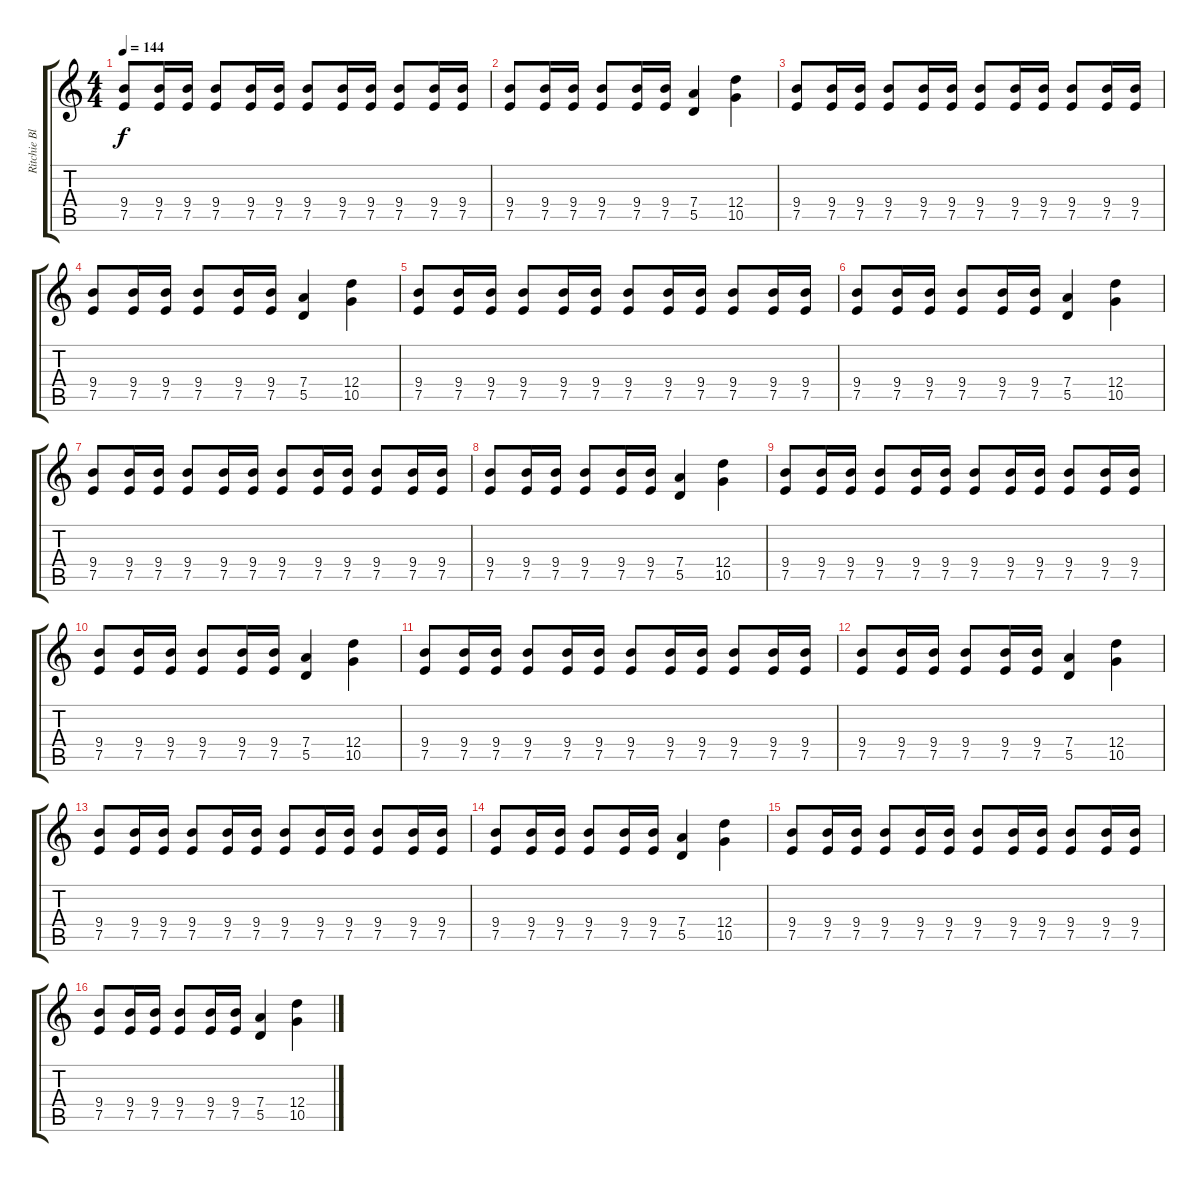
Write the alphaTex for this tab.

\track ("Ritchie Blackmore" "Ritchie Bl") {instrument distortionguitar}
\staff {score tabs}
\tuning (E4 B3 G3 D3 A2 E2) {hide}
\ts (4 4)
\tempo 144
\clef g2
\ks c
(9.4 7.5).8{dy f} (9.4 7.5).16 (9.4 7.5).16 (9.4 7.5).8 (9.4 7.5).16 (9.4 7.5).16 (9.4 7.5).8 (9.4 7.5).16 (9.4 7.5).16 (9.4 7.5).8 (9.4 7.5).16 (9.4 7.5).16 |
(9.4 7.5).8 (9.4 7.5).16 (9.4 7.5).16 (9.4 7.5).8 (9.4 7.5).16 (9.4 7.5).16 (7.4 5.5).4 (12.4 10.5).4 |
(9.4 7.5).8 (9.4 7.5).16 (9.4 7.5).16 (9.4 7.5).8 (9.4 7.5).16 (9.4 7.5).16 (9.4 7.5).8 (9.4 7.5).16 (9.4 7.5).16 (9.4 7.5).8 (9.4 7.5).16 (9.4 7.5).16 |
(9.4 7.5).8 (9.4 7.5).16 (9.4 7.5).16 (9.4 7.5).8 (9.4 7.5).16 (9.4 7.5).16 (7.4 5.5).4 (12.4 10.5).4 |
(9.4 7.5).8 (9.4 7.5).16 (9.4 7.5).16 (9.4 7.5).8 (9.4 7.5).16 (9.4 7.5).16 (9.4 7.5).8 (9.4 7.5).16 (9.4 7.5).16 (9.4 7.5).8 (9.4 7.5).16 (9.4 7.5).16 |
(9.4 7.5).8 (9.4 7.5).16 (9.4 7.5).16 (9.4 7.5).8 (9.4 7.5).16 (9.4 7.5).16 (7.4 5.5).4 (12.4 10.5).4 |
(9.4 7.5).8 (9.4 7.5).16 (9.4 7.5).16 (9.4 7.5).8 (9.4 7.5).16 (9.4 7.5).16 (9.4 7.5).8 (9.4 7.5).16 (9.4 7.5).16 (9.4 7.5).8 (9.4 7.5).16 (9.4 7.5).16 |
(9.4 7.5).8 (9.4 7.5).16 (9.4 7.5).16 (9.4 7.5).8 (9.4 7.5).16 (9.4 7.5).16 (7.4 5.5).4 (12.4 10.5).4 |
(9.4 7.5).8 (9.4 7.5).16 (9.4 7.5).16 (9.4 7.5).8 (9.4 7.5).16 (9.4 7.5).16 (9.4 7.5).8 (9.4 7.5).16 (9.4 7.5).16 (9.4 7.5).8 (9.4 7.5).16 (9.4 7.5).16 |
(9.4 7.5).8 (9.4 7.5).16 (9.4 7.5).16 (9.4 7.5).8 (9.4 7.5).16 (9.4 7.5).16 (7.4 5.5).4 (12.4 10.5).4 |
(9.4 7.5).8 (9.4 7.5).16 (9.4 7.5).16 (9.4 7.5).8 (9.4 7.5).16 (9.4 7.5).16 (9.4 7.5).8 (9.4 7.5).16 (9.4 7.5).16 (9.4 7.5).8 (9.4 7.5).16 (9.4 7.5).16 |
(9.4 7.5).8 (9.4 7.5).16 (9.4 7.5).16 (9.4 7.5).8 (9.4 7.5).16 (9.4 7.5).16 (7.4 5.5).4 (12.4 10.5).4 |
(9.4 7.5).8 (9.4 7.5).16 (9.4 7.5).16 (9.4 7.5).8 (9.4 7.5).16 (9.4 7.5).16 (9.4 7.5).8 (9.4 7.5).16 (9.4 7.5).16 (9.4 7.5).8 (9.4 7.5).16 (9.4 7.5).16 |
(9.4 7.5).8 (9.4 7.5).16 (9.4 7.5).16 (9.4 7.5).8 (9.4 7.5).16 (9.4 7.5).16 (7.4 5.5).4 (12.4 10.5).4 |
(9.4 7.5).8 (9.4 7.5).16 (9.4 7.5).16 (9.4 7.5).8 (9.4 7.5).16 (9.4 7.5).16 (9.4 7.5).8 (9.4 7.5).16 (9.4 7.5).16 (9.4 7.5).8 (9.4 7.5).16 (9.4 7.5).16 |
(9.4 7.5).8 (9.4 7.5).16 (9.4 7.5).16 (9.4 7.5).8 (9.4 7.5).16 (9.4 7.5).16 (7.4 5.5).4 (12.4 10.5).4
